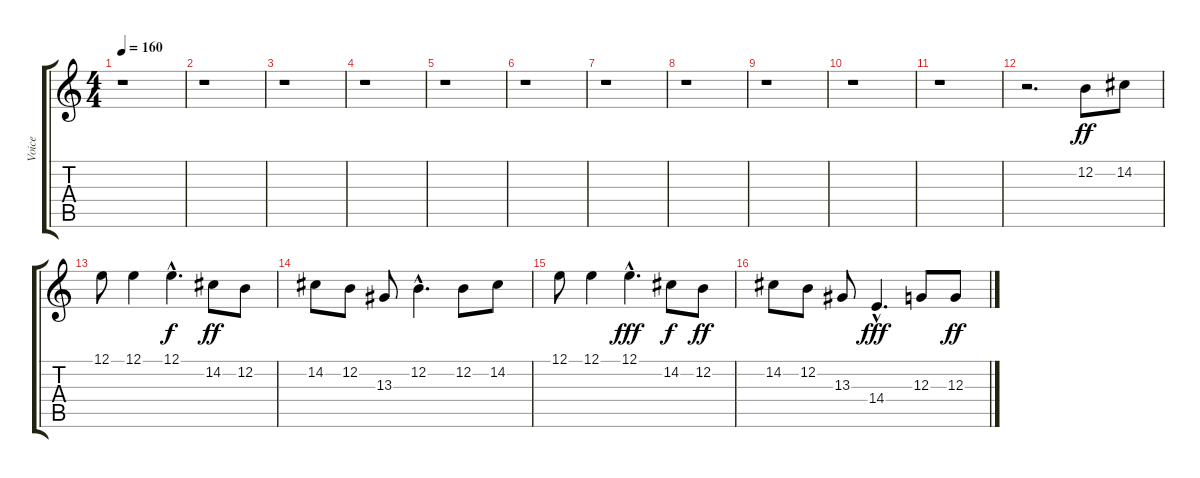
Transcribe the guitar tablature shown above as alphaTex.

\track ("Voice" "Voice") {instrument trombone}
\staff {score tabs}
\tuning (E4 B3 G3 D3 A2 E2) {hide}
\ts (4 4)
\tempo 160
\clef g2
\ks c
r.1{dy ff instrument trombone} |
r.1 |
r.1 |
r.1 |
r.1 |
r.1 |
r.1 |
r.1 |
r.1 |
r.1 |
r.1 |
r.2{d} 12.2.8 14.2.8 |
12.1.8 12.1.4 12.1{hac}.4{d dy f} 14.2.8{dy ff} 12.2.8 |
14.2.8 12.2.8 13.3.8 12.2{hac}.4{d} 12.2.8 14.2.8 |
12.1.8 12.1.4 12.1{hac}.4{d dy fff} 14.2.8{dy f} 12.2.8{dy ff} |
14.2.8 12.2.8 13.3.8 14.4{hac}.4{d dy fff} 12.3.8 12.3.8{dy ff}
